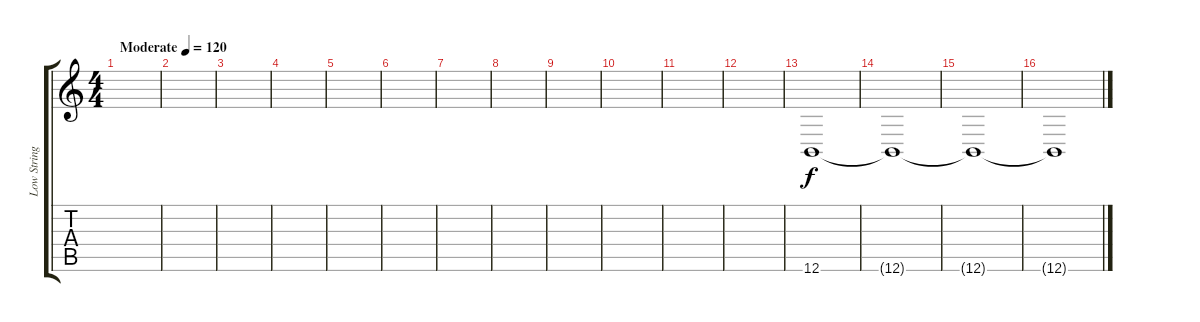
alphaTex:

\track ("Low String" "Low String") {instrument synthstrings2}
\staff {score tabs}
\tuning (B3 Gb3 D3 A2 E2 B1) {hide}
\ts (4 4)
\tempo (120 "Moderate")
\clef g2
\ks c
|
|
|
|
|
|
|
|
|
|
|
|
12.6.1 |
12.6{t}.1 |
12.6{t}.1 |
12.6{t}.1
